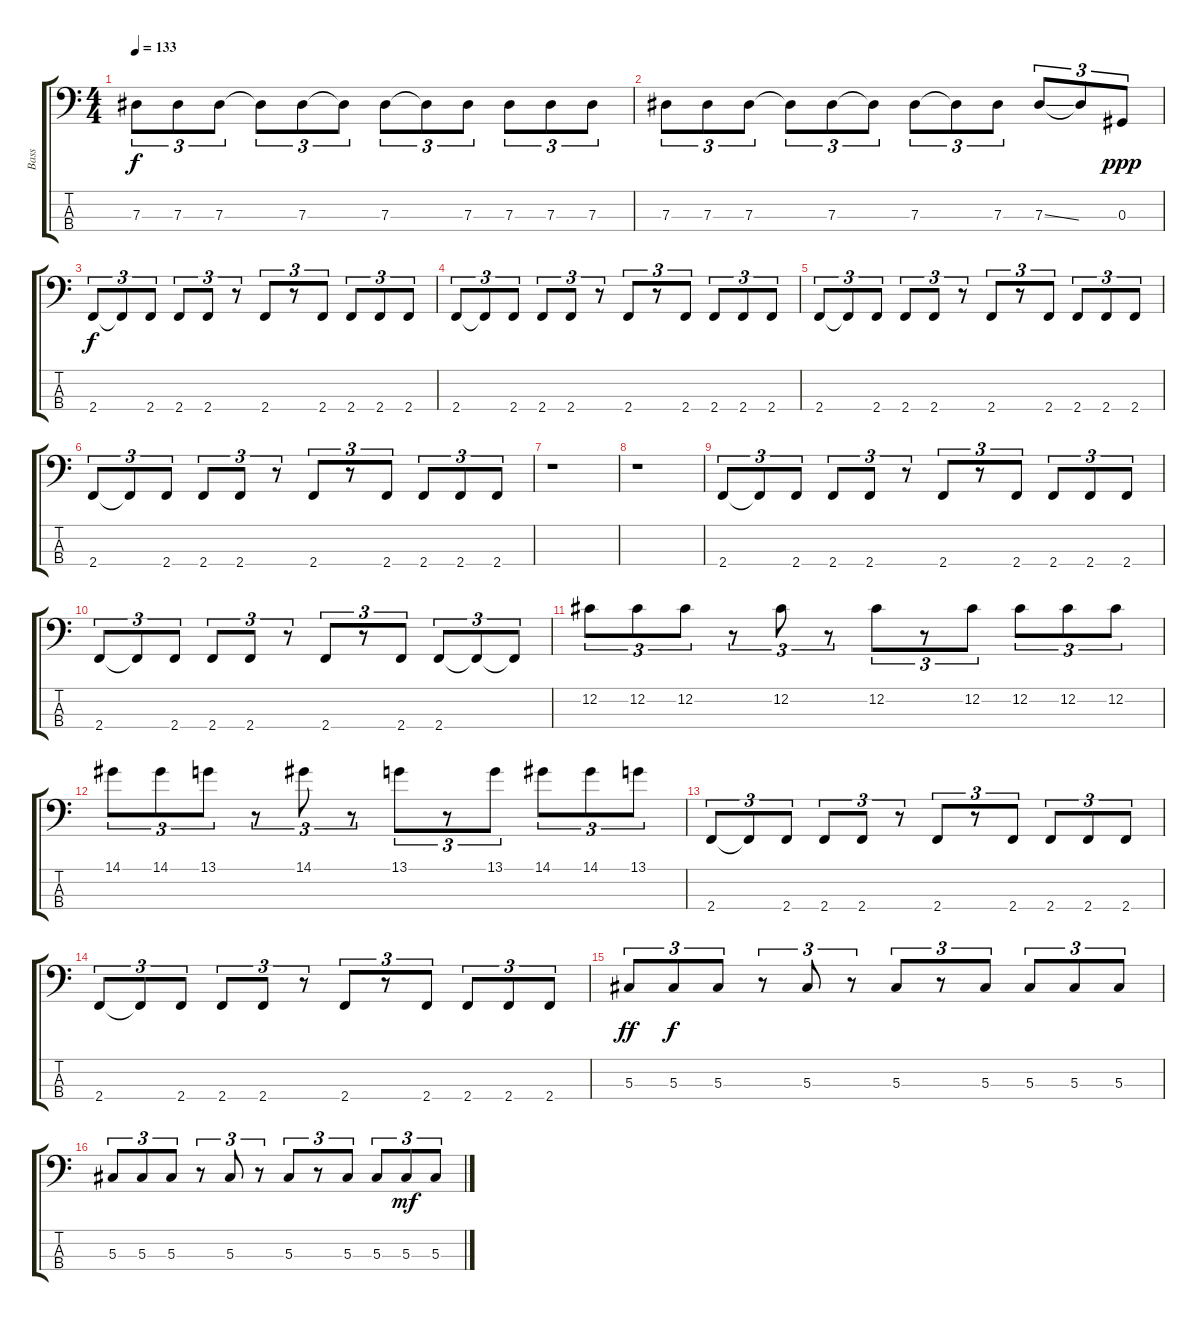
\track ("Bass" "Bass") {instrument electricbasspick}
\staff {score tabs}
\tuning (Gb2 Db2 Ab1 Eb1) {hide}
\ts (4 4)
\tempo 133
\clef f4
\ks c
7.3.8{tu (3 2) dy f} 7.3.8{tu (3 2)} 7.3.8{tu (3 2)} 7.3{t}.8{tu (3 2)} 7.3.8{tu (3 2)} 7.3{t}.8{tu (3 2)} 7.3.8{tu (3 2)} 7.3{t}.8{tu (3 2)} 7.3.8{tu (3 2)} 7.3.8{tu (3 2)} 7.3.8{tu (3 2)} 7.3.8{tu (3 2)} |
7.3.8{tu (3 2)} 7.3.8{tu (3 2)} 7.3.8{tu (3 2)} 7.3{t}.8{tu (3 2)} 7.3.8{tu (3 2)} 7.3{t}.8{tu (3 2)} 7.3.8{tu (3 2)} 7.3{t}.8{tu (3 2)} 7.3.8{tu (3 2)} 7.3{ss}.8{tu (3 2)} 7.3{t}.8{tu (3 2)} 0.3.8{tu (3 2) dy ppp} |
2.4.8{tu (3 2) dy f} 2.4{t}.8{tu (3 2)} 2.4.8{tu (3 2)} 2.4.8{tu (3 2)} 2.4.8{tu (3 2)} r.8{tu (3 2)} 2.4.8{tu (3 2)} r.8{tu (3 2)} 2.4.8{tu (3 2)} 2.4.8{tu (3 2)} 2.4.8{tu (3 2)} 2.4.8{tu (3 2)} |
2.4.8{tu (3 2)} 2.4{t}.8{tu (3 2)} 2.4.8{tu (3 2)} 2.4.8{tu (3 2)} 2.4.8{tu (3 2)} r.8{tu (3 2)} 2.4.8{tu (3 2)} r.8{tu (3 2)} 2.4.8{tu (3 2)} 2.4.8{tu (3 2)} 2.4.8{tu (3 2)} 2.4.8{tu (3 2)} |
2.4.8{tu (3 2)} 2.4{t}.8{tu (3 2)} 2.4.8{tu (3 2)} 2.4.8{tu (3 2)} 2.4.8{tu (3 2)} r.8{tu (3 2)} 2.4.8{tu (3 2)} r.8{tu (3 2)} 2.4.8{tu (3 2)} 2.4.8{tu (3 2)} 2.4.8{tu (3 2)} 2.4.8{tu (3 2)} |
2.4.8{tu (3 2)} 2.4{t}.8{tu (3 2)} 2.4.8{tu (3 2)} 2.4.8{tu (3 2)} 2.4.8{tu (3 2)} r.8{tu (3 2)} 2.4.8{tu (3 2)} r.8{tu (3 2)} 2.4.8{tu (3 2)} 2.4.8{tu (3 2)} 2.4.8{tu (3 2)} 2.4.8{tu (3 2)} |
r.1 |
r.1 |
2.4.8{tu (3 2)} 2.4{t}.8{tu (3 2)} 2.4.8{tu (3 2)} 2.4.8{tu (3 2)} 2.4.8{tu (3 2)} r.8{tu (3 2)} 2.4.8{tu (3 2)} r.8{tu (3 2)} 2.4.8{tu (3 2)} 2.4.8{tu (3 2)} 2.4.8{tu (3 2)} 2.4.8{tu (3 2)} |
2.4.8{tu (3 2)} 2.4{t}.8{tu (3 2)} 2.4.8{tu (3 2)} 2.4.8{tu (3 2)} 2.4.8{tu (3 2)} r.8{tu (3 2)} 2.4.8{tu (3 2)} r.8{tu (3 2)} 2.4.8{tu (3 2)} 2.4.8{tu (3 2)} 2.4{t}.8{tu (3 2)} 2.4{t}.8{tu (3 2)} |
12.2.8{tu (3 2)} 12.2.8{tu (3 2)} 12.2.8{tu (3 2)} r.8{tu (3 2)} 12.2.8{tu (3 2)} r.8{tu (3 2)} 12.2.8{tu (3 2)} r.8{tu (3 2)} 12.2.8{tu (3 2)} 12.2.8{tu (3 2)} 12.2.8{tu (3 2)} 12.2.8{tu (3 2)} |
14.1.8{tu (3 2)} 14.1.8{tu (3 2)} 13.1.8{tu (3 2)} r.8{tu (3 2)} 14.1.8{tu (3 2)} r.8{tu (3 2)} 13.1.8{tu (3 2)} r.8{tu (3 2)} 13.1.8{tu (3 2)} 14.1.8{tu (3 2)} 14.1.8{tu (3 2)} 13.1.8{tu (3 2)} |
2.4.8{tu (3 2)} 2.4{t}.8{tu (3 2)} 2.4.8{tu (3 2)} 2.4.8{tu (3 2)} 2.4.8{tu (3 2)} r.8{tu (3 2)} 2.4.8{tu (3 2)} r.8{tu (3 2)} 2.4.8{tu (3 2)} 2.4.8{tu (3 2)} 2.4.8{tu (3 2)} 2.4.8{tu (3 2)} |
2.4.8{tu (3 2)} 2.4{t}.8{tu (3 2)} 2.4.8{tu (3 2)} 2.4.8{tu (3 2)} 2.4.8{tu (3 2)} r.8{tu (3 2)} 2.4.8{tu (3 2)} r.8{tu (3 2)} 2.4.8{tu (3 2)} 2.4.8{tu (3 2)} 2.4.8{tu (3 2)} 2.4.8{tu (3 2)} |
5.3.8{tu (3 2) dy ff} 5.3.8{tu (3 2) dy f} 5.3.8{tu (3 2)} r.8{tu (3 2)} 5.3.8{tu (3 2)} r.8{tu (3 2)} 5.3.8{tu (3 2)} r.8{tu (3 2)} 5.3.8{tu (3 2)} 5.3.8{tu (3 2)} 5.3.8{tu (3 2)} 5.3.8{tu (3 2)} |
5.3.8{tu (3 2)} 5.3.8{tu (3 2)} 5.3.8{tu (3 2)} r.8{tu (3 2)} 5.3.8{tu (3 2)} r.8{tu (3 2)} 5.3.8{tu (3 2)} r.8{tu (3 2)} 5.3.8{tu (3 2)} 5.3.8{tu (3 2)} 5.3.8{tu (3 2) dy mf} 5.3.8{tu (3 2)}
